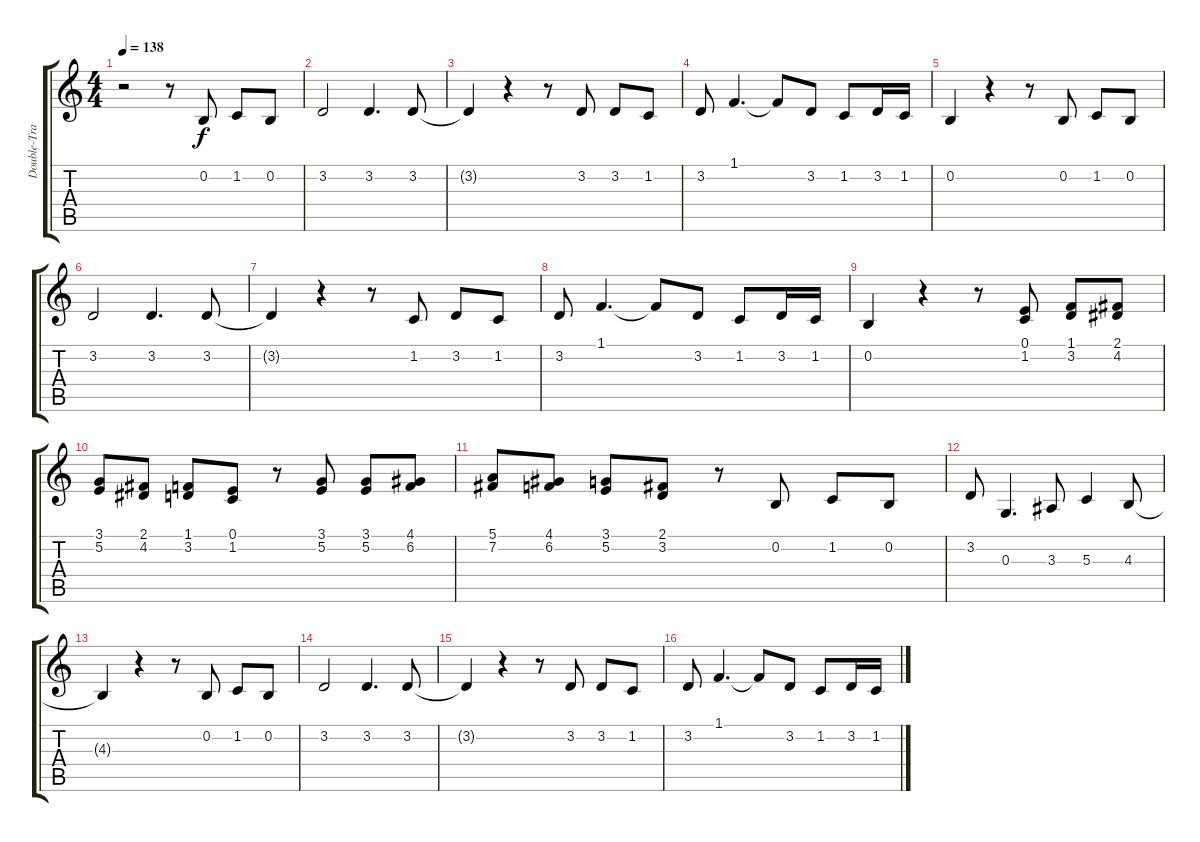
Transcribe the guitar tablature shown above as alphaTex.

\track ("Double-Tracked Lead Vocal (John Lennon)" "Double-Tra") {instrument altosax}
\staff {score tabs}
\tuning (E4 B3 G3 D3 A2 E2) {hide}
\ts (4 4)
\tempo 138
\clef g2
\ks c
r.2{dy f instrument altosax} r.8 0.2.8 1.2.8 0.2.8 |
3.2.2 3.2.4{d} 3.2.8 |
3.2{t}.4 r.4 r.8 3.2.8 3.2.8 1.2.8 |
3.2.8 1.1.4{d} 1.1{t}.8 3.2.8 1.2.8 3.2.16 1.2.16 |
0.2.4 r.4 r.8 0.2.8 1.2.8 0.2.8 |
3.2.2 3.2.4{d} 3.2.8 |
3.2{t}.4 r.4 r.8 1.2.8 3.2.8 1.2.8 |
3.2.8 1.1.4{d} 1.1{t}.8 3.2.8 1.2.8 3.2.16 1.2.16 |
0.2.4 r.4 r.8 (0.1 1.2).8 (1.1 3.2).8 (2.1 4.2).8 |
(3.1 5.2).8 (2.1 4.2).8 (1.1 3.2).8 (0.1 1.2).8 r.8 (3.1 5.2).8 (3.1 5.2).8 (4.1 6.2).8 |
(5.1 7.2).8 (4.1 6.2).8 (3.1 5.2).8 (2.1 3.2).8 r.8 0.2.8 1.2.8 0.2.8 |
3.2.8 0.3.4{d} 3.3.8 5.3.4 4.3.8 |
4.3{t}.4 r.4 r.8 0.2.8 1.2.8 0.2.8 |
3.2.2 3.2.4{d} 3.2.8 |
3.2{t}.4 r.4 r.8 3.2.8 3.2.8 1.2.8 |
3.2.8 1.1.4{d} 1.1{t}.8 3.2.8 1.2.8 3.2.16 1.2.16
